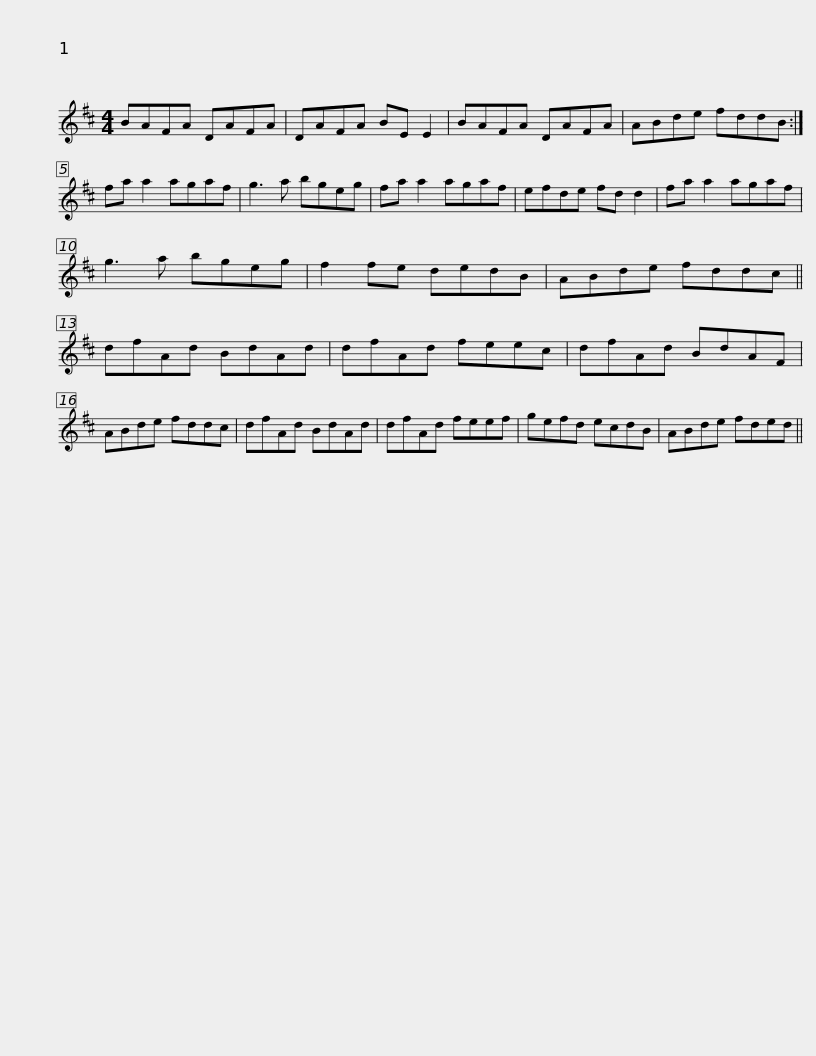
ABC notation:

X:1
L:1/8
M:4/4
I:linebreak $
K:D
V:1 treble
V:1
 BAFA DAFA | DAFA BE E2 | BAFA DAFA | ABde fddB :| fa a2 agaf |$ %5
 g3 a bgeg | fa a2 agaf | efde fd d2 | fa a2 agaf | g3 a bgeg | %10
 f2 fe dedB |$ ABde fddc || dfAd BdAd | dfAd feec | dfAd BdAF | %15
 ABde fddc |$ dfAd BdAd | dfAd feef | gefd ecdB | ABde fded || %20
